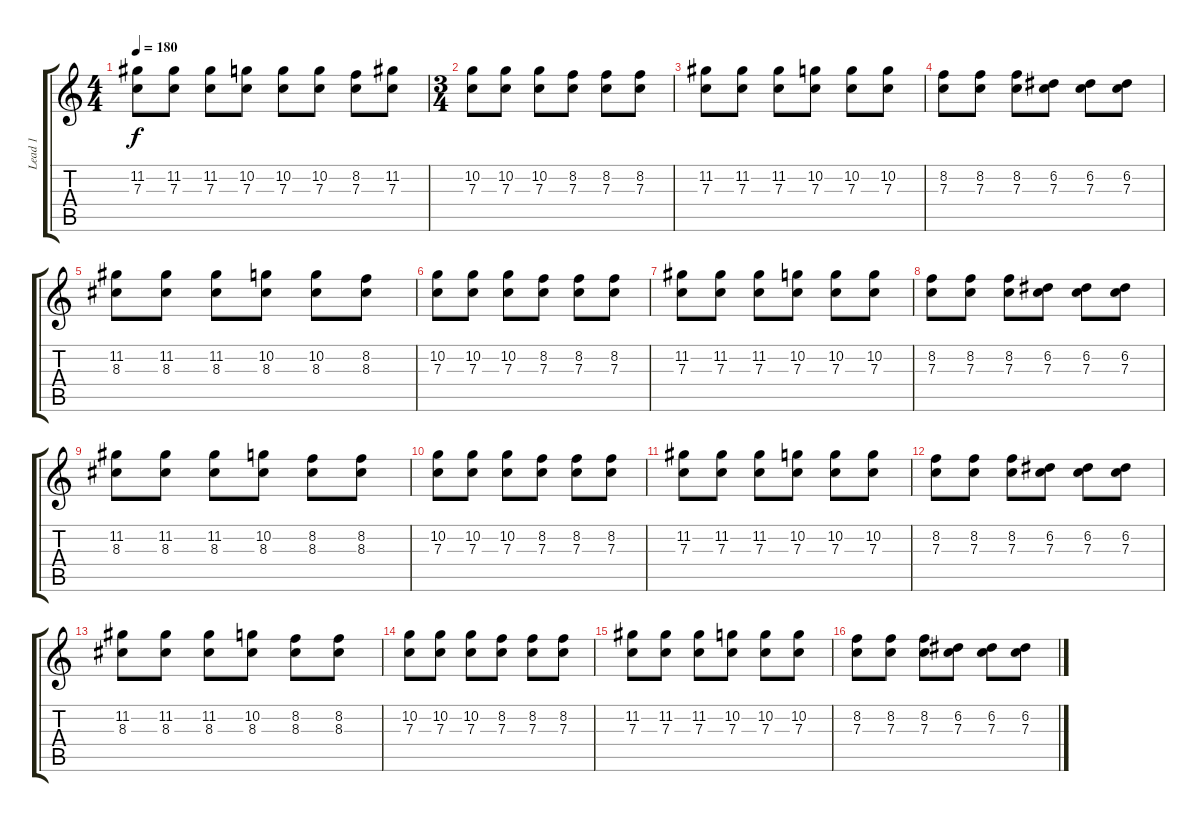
\track ("Lead 1" "Lead 1") {instrument overdrivenguitar}
\staff {score tabs}
\tuning (D4 A3 F3 C3 G2 C2) {hide}
\ts (4 4)
\tempo 180
\clef g2
\ks c
(11.2 7.3).8{dy f} (11.2 7.3).8 (11.2 7.3).8 (10.2 7.3).8 (10.2 7.3).8 (10.2 7.3).8 (8.2 7.3).8 (11.2 7.3).8 |
\ts (3 4)
(10.2 7.3).8 (10.2 7.3).8 (10.2 7.3).8 (8.2 7.3).8 (8.2 7.3).8 (8.2 7.3).8 |
(11.2 7.3).8 (11.2 7.3).8 (11.2 7.3).8 (10.2 7.3).8 (10.2 7.3).8 (10.2 7.3).8 |
(8.2 7.3).8 (8.2 7.3).8 (8.2 7.3).8 (6.2 7.3).8 (6.2 7.3).8 (6.2 7.3).8 |
(11.2 8.3).8 (11.2 8.3).8 (11.2 8.3).8 (10.2 8.3).8 (10.2 8.3).8 (8.2 8.3).8 |
(10.2 7.3).8 (10.2 7.3).8 (10.2 7.3).8 (8.2 7.3).8 (8.2 7.3).8 (8.2 7.3).8 |
(11.2 7.3).8 (11.2 7.3).8 (11.2 7.3).8 (10.2 7.3).8 (10.2 7.3).8 (10.2 7.3).8 |
(8.2 7.3).8 (8.2 7.3).8 (8.2 7.3).8 (6.2 7.3).8 (6.2 7.3).8 (6.2 7.3).8 |
(11.2 8.3).8 (11.2 8.3).8 (11.2 8.3).8 (10.2 8.3).8 (8.2 8.3).8 (8.2 8.3).8 |
(10.2 7.3).8 (10.2 7.3).8 (10.2 7.3).8 (8.2 7.3).8 (8.2 7.3).8 (8.2 7.3).8 |
(11.2 7.3).8 (11.2 7.3).8 (11.2 7.3).8 (10.2 7.3).8 (10.2 7.3).8 (10.2 7.3).8 |
(8.2 7.3).8 (8.2 7.3).8 (8.2 7.3).8 (6.2 7.3).8 (6.2 7.3).8 (6.2 7.3).8 |
(11.2 8.3).8 (11.2 8.3).8 (11.2 8.3).8 (10.2 8.3).8 (8.2 8.3).8 (8.2 8.3).8 |
(10.2 7.3).8 (10.2 7.3).8 (10.2 7.3).8 (8.2 7.3).8 (8.2 7.3).8 (8.2 7.3).8 |
(11.2 7.3).8 (11.2 7.3).8 (11.2 7.3).8 (10.2 7.3).8 (10.2 7.3).8 (10.2 7.3).8 |
(8.2 7.3).8 (8.2 7.3).8 (8.2 7.3).8 (6.2 7.3).8 (6.2 7.3).8 (6.2 7.3).8
